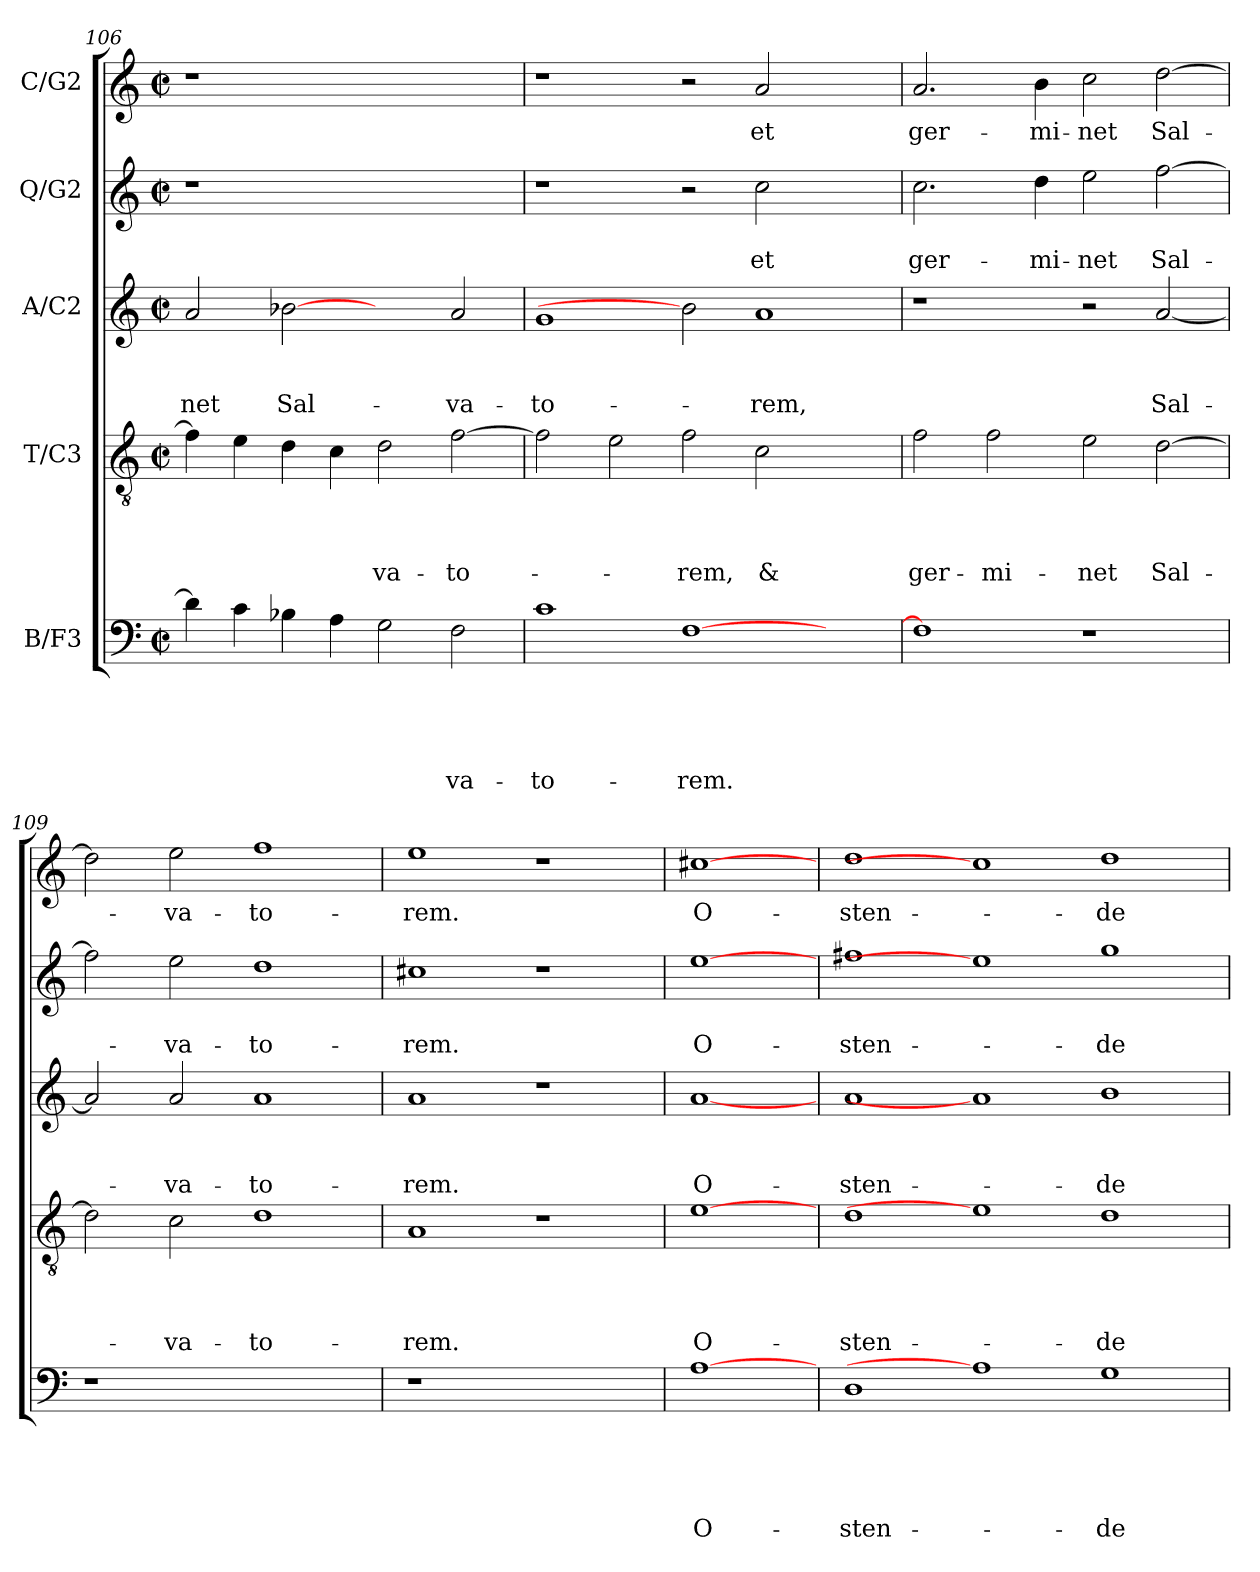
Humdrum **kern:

**kern	**text	**text	**text	**text	**text	**kern	**text	**text	**text	**text	**kern	**text	**text	**text	**kern	**text	**text	**kern	**text
*part5	*part5	*part5	*part5	*part5	*part5	*part4	*part4	*part4	*part4	*part4	*part3	*part3	*part3	*part3	*part2	*part2	*part2	*part1	*part1
*staff5	*staff5	*staff5	*staff5	*staff5	*staff5	*staff4	*staff4	*staff4	*staff4	*staff4	*staff3	*staff3	*staff3	*staff3	*staff2	*staff2	*staff2	*staff1	*staff1
*I"B/F3	*	*	*	*	*	*I"T/C3	*	*	*	*	*I"A/C2	*	*	*	*I"Q/G2	*	*	*I"C/G2	*
*clefF4	*	*	*	*	*	*clefGv2	*	*	*	*	*clefG2	*	*	*	*clefG2	*	*	*clefG2	*
*k[]	*	*	*	*	*	*k[]	*	*	*	*	*k[]	*	*	*	*k[]	*	*	*k[]	*
*C:	*	*	*	*	*	*C:	*	*	*	*	*C:	*	*	*	*C:	*	*	*C:	*
*M2/2	*	*	*	*	*	*M2/2	*	*	*	*	*M2/2	*	*	*	*M2/2	*	*	*M2/2	*
*met(c|)	*	*	*	*	*	*met(c|)	*	*	*	*	*met(c|)	*	*	*	*met(c|)	*	*	*met(c|)	*
=106	=106	=106	=106	=106	=106	=106	=106	=106	=106	=106	=106	=106	=106	=106	=106	=106	=106	=106	=106
!	!	!	!	!	!	!	!	!	!	!	!	!	!	!LO:LY:b	!	!	!	!	!
4d\]	.	.	.	.	.	4f\]	.	.	.	.	2a/	.	.	-net	1r	.	.	1r	.
4c\	.	.	.	.	.	4e\	.	.	.	.	.	.	.	.	.	.	.	.	.
!	!	!	!	!	!	!	!	!	!	!	!	!	!	!LO:LY:b	!	!	!	!	!
4B-X\	.	.	.	.	.	4d\	.	.	.	.	[2b-X	.	.	Sal-	.	.	.	.	.
4A\	.	.	.	.	.	4c\	.	.	.	.	.	.	.	.	.	.	.	.	.
!	!	!	!	!	!	!	!	!	!	!LO:LY:b	!	!	!	!	!	!	!	!	!
2G\	.	.	.	.	.	2d\	.	.	.	-va-	2ryy	.	.	.	1ryy	.	.	1ryy	.
!	!	!	!	!	!LO:LY:b	!	!	!	!	!LO:LY:b	!	!	!	!LO:LY:b	!	!	!	!	!
2F\	.	.	.	.	-va-	[2f\	.	.	.	-to-	2a/	.	.	-va-	.	.	.	.	.
=107	=107	=107	=107	=107	=107	=107	=107	=107	=107	=107	=107	=107	=107	=107	=107	=107	=107	=107	=107
!	!	!	!	!	!LO:LY:b	!	!	!	!	!	!	!	!	!LO:LY:b	!	!	!	!	!
1c	.	.	.	.	-to-	2f\]	.	.	.	.	1g	.	.	-to-	1r	.	.	1r	.
.	.	.	.	.	.	2e\	.	.	.	.	.	.	.	.	.	.	.	.	.
!	!	!	!	!	!LO:LY:b	!	!	!	!	!LO:LY:b	!	!	!	!	!	!	!	!	!
[1F	.	.	.	.	-rem.	2f\	.	.	.	-rem,	2b-]	.	.	.	2r	.	.	2r	.
!	!	!	!	!	!	!	!	!	!	!LO:LY:b	!	!	!	!LO:LY:b	!	!	!LO:LY:b	!	!LO:LY:b
.	.	.	.	.	.	2c\	.	.	.	&	1a	.	.	-rem,	2cc\	.	et	2a/	et
2ryy	.	.	.	.	.	2ryy	.	.	.	.	.	.	.	.	2ryy	.	.	2ryy	.
=108	=108	=108	=108	=108	=108	=108	=108	=108	=108	=108	=108	=108	=108	=108	=108	=108	=108	=108	=108
!	!	!	!	!	!	!	!	!	!	!LO:LY:b	!	!	!	!	!	!	!LO:LY:b	!	!LO:LY:b
1F]	.	.	.	.	.	2f\	.	.	.	ger-	1r	.	.	.	2.cc\	.	ger-	2.a/	ger-
!	!	!	!	!	!	!	!	!	!	!LO:LY:b	!	!	!	!	!	!	!	!	!
.	.	.	.	.	.	2f\	.	.	.	-mi-	.	.	.	.	.	.	.	.	.
!	!	!	!	!	!	!	!	!	!	!	!	!	!	!	!	!	!LO:LY:b	!	!LO:LY:b
.	.	.	.	.	.	.	.	.	.	.	.	.	.	.	4dd\	.	-mi-	4b\	-mi-
!	!	!	!	!	!	!	!	!	!	!LO:LY:b	!	!	!	!	!	!	!LO:LY:b	!	!LO:LY:b
1r	.	.	.	.	.	2e\	.	.	.	-net	2r	.	.	.	2ee\	.	-net	2cc\	-net
!	!	!	!	!	!	!	!	!	!	!LO:LY:b	!	!	!	!LO:LY:b	!	!	!LO:LY:b	!	!LO:LY:b
.	.	.	.	.	.	[2d\	.	.	.	Sal-	[2a/	.	.	Sal-	[2ff\	.	Sal-	[2dd\	Sal-
!!LO:LB:g=z
=109	=109	=109	=109	=109	=109	=109	=109	=109	=109	=109	=109	=109	=109	=109	=109	=109	=109	=109	=109
1r	.	.	.	.	.	2d\]	.	.	.	.	2a/]	.	.	.	2ff\]	.	.	2dd\]	.
!	!	!	!	!	!	!	!	!	!	!LO:LY:b	!	!	!	!LO:LY:b	!	!	!LO:LY:b	!	!LO:LY:b
.	.	.	.	.	.	2c\	.	.	.	-va-	2a/	.	.	-va-	2ee\	.	-va-	2ee\	-va-
!	!	!	!	!	!	!	!	!	!	!LO:LY:b	!	!	!	!LO:LY:b	!	!	!LO:LY:b	!	!LO:LY:b
1ryy	.	.	.	.	.	1d	.	.	.	-to-	1a	.	.	-to-	1dd	.	-to-	1ff	-to-
=110	=110	=110	=110	=110	=110	=110	=110	=110	=110	=110	=110	=110	=110	=110	=110	=110	=110	=110	=110
!	!	!	!	!	!	!	!	!	!	!LO:LY:b	!	!	!	!LO:LY:b	!	!	!LO:LY:b	!	!LO:LY:b
1r	.	.	.	.	.	1A	.	.	.	-rem.	1a	.	.	-rem.	1cc#X	.	-rem.	1ee	-rem.
1ryy	.	.	.	.	.	1r	.	.	.	.	1r	.	.	.	1r	.	.	1r	.
=111	=111	=111	=111	=111	=111	=111	=111	=111	=111	=111	=111	=111	=111	=111	=111	=111	=111	=111	=111
!	!	!	!	!	!LO:LY:b	!	!	!	!	!LO:LY:b	!	!	!	!LO:LY:b	!	!	!LO:LY:b	!	!LO:LY:b
[1A	.	.	.	.	O-	[1e	.	.	.	O-	[1a	.	.	O-	[1ee	.	O-	[1cc#X	O-
=112	=112	=112	=112	=112	=112	=112	=112	=112	=112	=112	=112	=112	=112	=112	=112	=112	=112	=112	=112
!	!	!	!	!	!LO:LY:b	!	!	!	!	!LO:LY:b	!	!	!	!LO:LY:b	!	!	!LO:LY:b	!	!LO:LY:b
1D	.	.	.	.	-sten-	1d	.	.	.	-sten-	1a	.	.	-sten-	1ff#X	.	-sten-	1dd	-sten-
1A]	.	.	.	.	.	1e]	.	.	.	.	1a]	.	.	.	1ee]	.	.	1cc#]	.
!	!	!	!	!	!LO:LY:b	!	!	!	!	!LO:LY:b	!	!	!	!LO:LY:b	!	!	!LO:LY:b	!	!LO:LY:b
1G	.	.	.	.	-de	1d	.	.	.	-de	1b	.	.	-de	1gg	.	-de	1dd	-de
=	=	=	=	=	=	=	=	=	=	=	=	=	=	=	=	=	=	=	=
*-	*-	*-	*-	*-	*-	*-	*-	*-	*-	*-	*-	*-	*-	*-	*-	*-	*-	*-	*-
